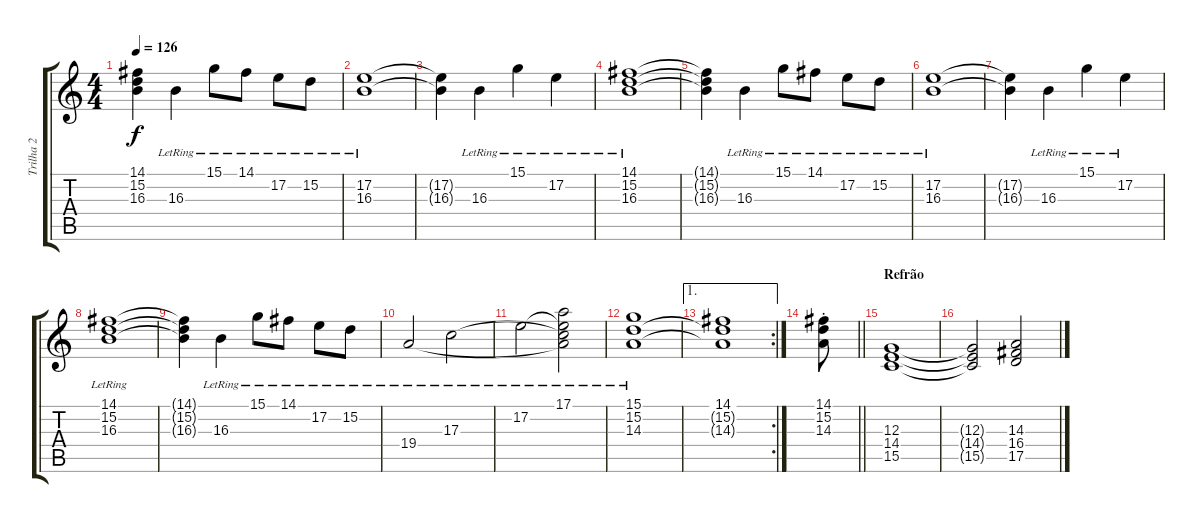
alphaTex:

\track ("Trilha 2" "Trilha 2") {instrument stringensemble1}
\staff {score tabs}
\tuning (E4 B3 G3 D3 A2 E2) {hide}
\ts (4 4)
\tempo 126
\clef g2
\ks c
(14.1{t} 15.2{t} 16.3{t}).4{dy f} 16.3{lr}.4 15.1{lr}.8 14.1{lr}.8 17.2{lr}.8 15.2{lr}.8 |
(17.2{lr} 16.3{lr}).1 |
(17.2{t} 16.3{t}).4 16.3{lr}.4 15.1{lr}.4 17.2{lr}.4 |
(14.1{lr} 15.2{lr} 16.3{lr}).1 |
(14.1{t} 15.2{t} 16.3{t}).4 16.3{lr}.4 15.1{lr}.8 14.1{lr}.8 17.2{lr}.8 15.2{lr}.8 |
(17.2{lr} 16.3{lr}).1 |
(17.2{t} 16.3{t}).4 16.3{lr}.4 15.1{lr}.4 17.2{lr}.4 |
(14.1{lr} 15.2{lr} 16.3{lr}).1 |
(14.1{t} 15.2{t} 16.3{t}).4 16.3{lr}.4 15.1{lr}.8 14.1{lr}.8 17.2{lr}.8 15.2{lr}.8 |
19.4{lr}.2 17.3{lr}.2 |
17.2{lr}.2 (17.1{lr} 17.2{t} 17.3{t} 19.4{t}).2 |
(15.1{lr} 15.2{lr} 14.3{lr}).1 |
\ae 1
\rc 2
(14.1 15.2{t} 14.3{t}).1 |
\barLineRight lightlight
(14.1{st} 15.2{st} 14.3{st}).8 |
\section ("" "Refrão")
(12.3 14.4 15.5).1 |
(12.3{t} 14.4{t} 15.5{t}).2 (14.3 16.4 17.5).2
